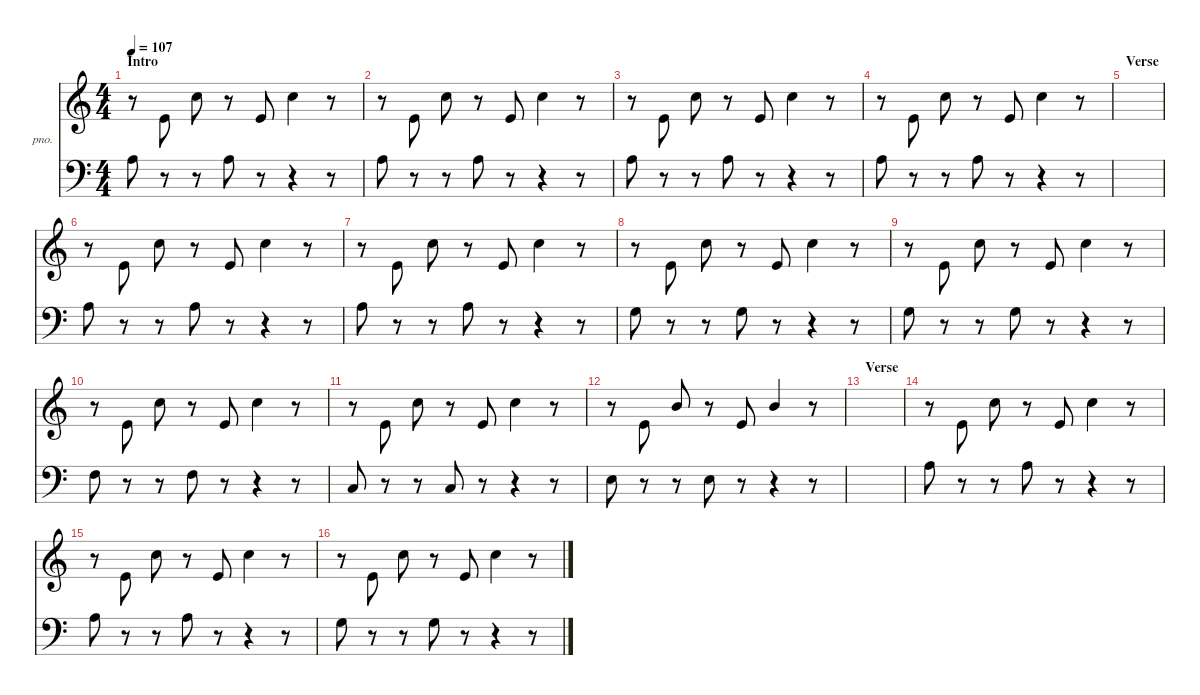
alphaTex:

\defaultSystemsLayout 4
\hideDynamics
\bracketExtendMode nobrackets
\firstSystemTrackNameOrientation horizontal
\otherSystemsTrackNameOrientation horizontal
\track ("Acoustic Piano" "pno.") {solo instrument acousticgrandpiano}
\staff {score}
\tuning (E4 B3 G3 D3 A2 E2)
\ts (4 4)
\section ("" "Intro")
\tempo 107
\clef g2
\ks aminor
r.8{dy f instrument acousticgrandpiano beam Down} 5.2.8{beam Up} 8.1.8{beam Down} r.8{beam Down} 5.2.8{beam Up} 8.1.4{beam Down} r.8{beam Down} |
r.8{beam Down} 5.2.8{beam Up} 8.1.8{beam Down} r.8{beam Down} 5.2.8{beam Up} 8.1.4{beam Down} r.8{beam Down} |
r.8{beam Down} 5.2.8{beam Up} 8.1.8{beam Down} r.8{beam Down} 5.2.8{beam Up} 8.1.4{beam Down} r.8{beam Down} |
r.8{beam Down} 5.2.8{beam Up} 8.1.8{beam Down} r.8{beam Down} 5.2.8{beam Up} 8.1.4{beam Down} r.8{beam Down} |
\section ("" "Verse")
|
r.8{beam Down} 5.2.8{beam Up} 8.1.8{beam Down} r.8{beam Down} 5.2.8{beam Up} 8.1.4{beam Down} r.8{beam Down} |
r.8{beam Down} 5.2.8{beam Up} 8.1.8{beam Down} r.8{beam Down} 5.2.8{beam Up} 8.1.4{beam Down} r.8{beam Down} |
r.8{beam Down} 5.2.8{beam Up} 8.1.8{beam Down} r.8{beam Down} 5.2.8{beam Up} 8.1.4{beam Down} r.8{beam Down} |
r.8{beam Down} 5.2.8{beam Up} 8.1.8{beam Down} r.8{beam Down} 5.2.8{beam Up} 8.1.4{beam Down} r.8{beam Down} |
r.8{beam Down} 5.2.8{beam Up} 8.1.8{beam Down} r.8{beam Down} 5.2.8{beam Up} 8.1.4{beam Down} r.8{beam Down} |
r.8{beam Down} 5.2.8{beam Up} 8.1.8{beam Down} r.8{beam Down} 5.2.8{beam Up} 8.1.4{beam Down} r.8{beam Down} |
r.8{beam Down} 5.2.8{beam Up} 7.1.8{beam Up} r.8{beam Up} 5.2.8{beam Up} 7.1.4{beam Up} r.8{beam Up} |
\section ("" "Verse")
|
r.8{beam Down} 5.2.8{beam Up} 8.1.8{beam Down} r.8{beam Down} 5.2.8{beam Up} 8.1.4{beam Down} r.8{beam Down} |
r.8{beam Down} 5.2.8{beam Up} 8.1.8{beam Down} r.8{beam Down} 5.2.8{beam Up} 8.1.4{beam Down} r.8{beam Down} |
r.8{beam Down} 5.2.8{beam Up} 8.1.8{beam Down} r.8{beam Down} 5.2.8{beam Up} 8.1.4{beam Down} r.8{beam Down}
\staff {score}
\tuning (G2 D2 A1 E1 B0)
\clef f4
\ottava regular
\simile none
\ks aminor
14.1.8{dy f beam Down} r.8{beam Down} r.8{beam Down} 19.2.8{beam Down} r.8{beam Down} r.4{beam Down} r.8{beam Down} |
14.1.8{beam Down} r.8{beam Down} r.8{beam Down} 19.2.8{beam Down} r.8{beam Down} r.4{beam Down} r.8{beam Down} |
14.1.8{beam Down} r.8{beam Down} r.8{beam Down} 19.2.8{beam Down} r.8{beam Down} r.4{beam Down} r.8{beam Down} |
14.1.8{beam Down} r.8{beam Down} r.8{beam Down} 19.2.8{beam Down} r.8{beam Down} r.4{beam Down} r.8{beam Down} |
|
14.1.8{beam Down} r.8{beam Down} r.8{beam Down} 19.2.8{beam Down} r.8{beam Down} r.4{beam Down} r.8{beam Down} |
14.1.8{beam Down} r.8{beam Down} r.8{beam Down} 19.2.8{beam Down} r.8{beam Down} r.4{beam Down} r.8{beam Down} |
12.1.8{beam Down} r.8{beam Down} r.8{beam Down} 12.1.8{beam Down} r.8{beam Down} r.4{beam Down} r.8{beam Down} |
12.1.8{beam Down} r.8{beam Down} r.8{beam Down} 12.1.8{beam Down} r.8{beam Down} r.4{beam Down} r.8{beam Down} |
10.1.8{beam Down} r.8{beam Down} r.8{beam Down} 10.1.8{beam Down} r.8{beam Down} r.4{beam Down} r.8{beam Down} |
5.1.8{beam Up} r.8{beam Up} r.8{beam Up} 5.1.8{beam Up} r.8{beam Up} r.4{beam Up} r.8{beam Up} |
9.1.8{beam Down} r.8{beam Down} r.8{beam Down} 9.1.8{beam Down} r.8{beam Down} r.4{beam Down} r.8{beam Down} |
|
14.1.8{beam Down} r.8{beam Down} r.8{beam Down} 19.2.8{beam Down} r.8{beam Down} r.4{beam Down} r.8{beam Down} |
14.1.8{beam Down} r.8{beam Down} r.8{beam Down} 19.2.8{beam Down} r.8{beam Down} r.4{beam Down} r.8{beam Down} |
12.1.8{beam Down} r.8{beam Down} r.8{beam Down} 12.1.8{beam Down} r.8{beam Down} r.4{beam Down} r.8{beam Down}
